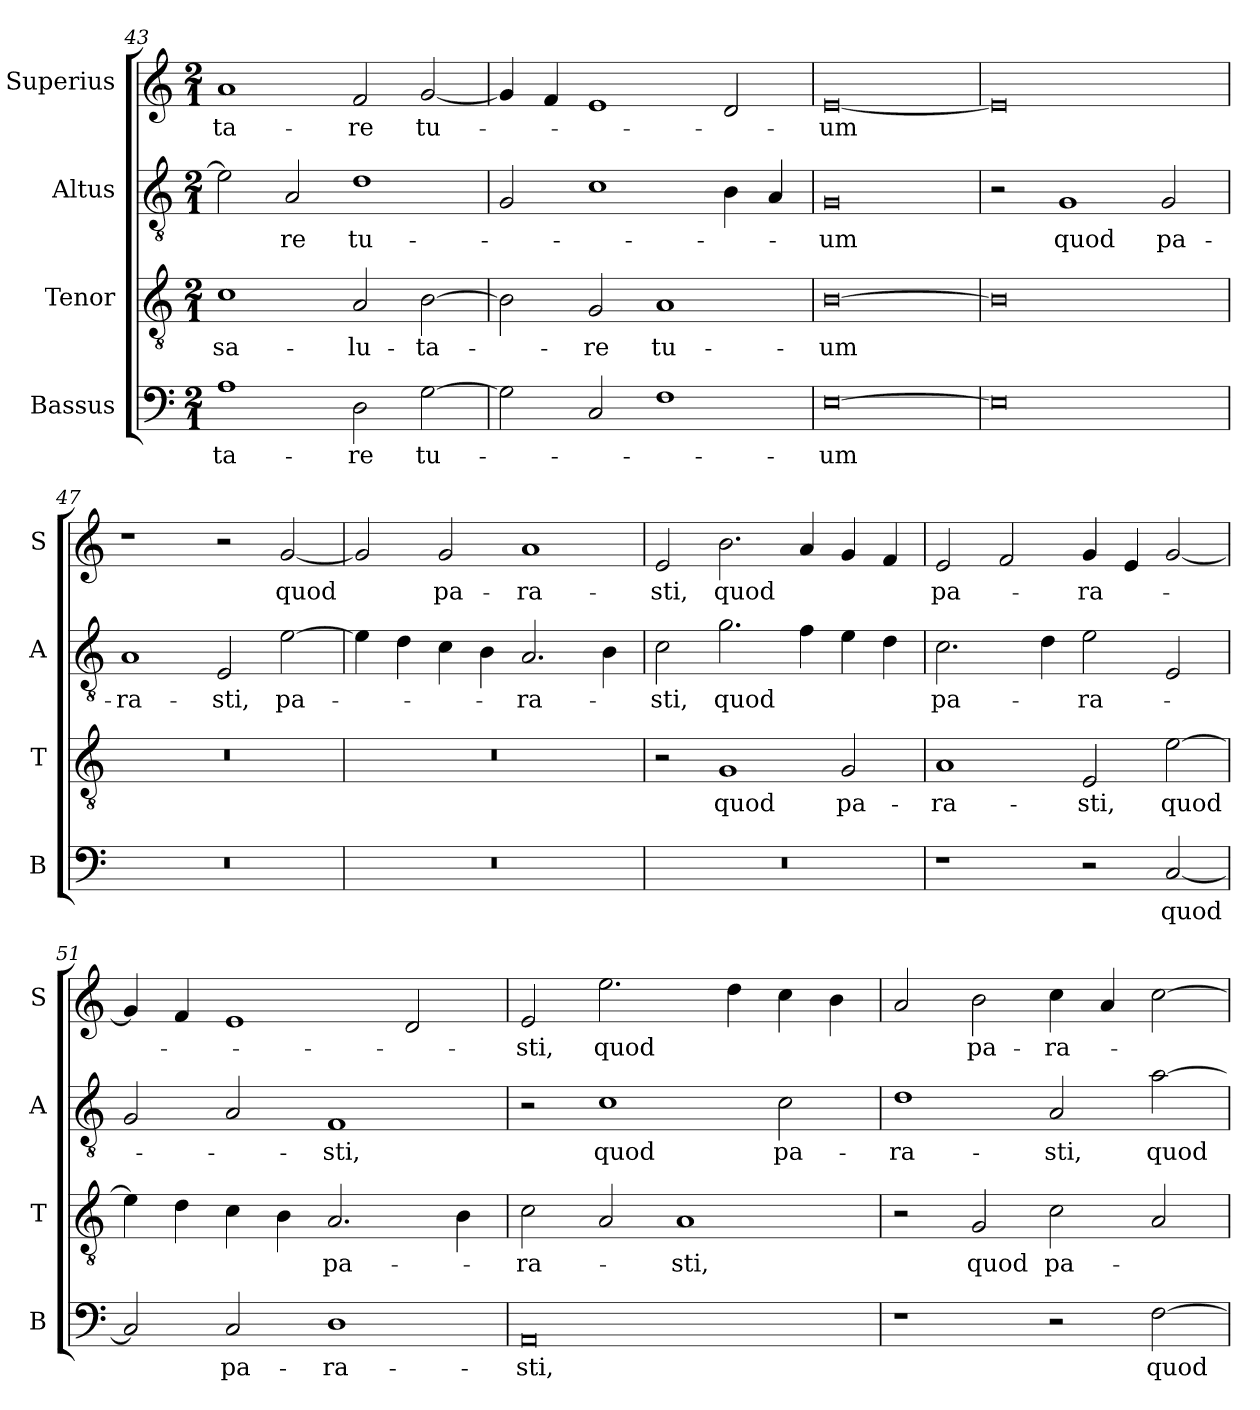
**kern	**text	**kern	**text	**kern	**text	**kern	**text
*part4	*part4	*part3	*part3	*part2	*part2	*part1	*part1
*staff4	*staff4	*staff3	*staff3	*staff2	*staff2	*staff1	*staff1
*I"Bassus	*	*I"Tenor	*	*I"Altus	*	*I"Superius	*
*I'B	*	*I'T	*	*I'A	*	*I'S	*
*clefF4	*	*clefGv2	*	*clefGv2	*	*clefG2	*
*k[]	*	*k[]	*	*k[]	*	*k[]	*
*C:	*	*C:	*	*C:	*	*C:	*
*M2/1	*	*M2/1	*	*M2/1	*	*M2/1	*
=43	=43	=43	=43	=43	=43	=43	=43
1A	-ta-	1c	sa-	2e]	.	1a	-ta-
.	.	.	.	2A	-re	.	.
2D	-re	2A	-lu-	1d	tu-	2f	-re
[2G	tu-	[2B	-ta-	.	.	[2g	tu-
=44	=44	=44	=44	=44	=44	=44	=44
2G]	.	2B]	.	2G	.	4g]	.
.	.	.	.	.	.	4f	.
2C	.	2G	-re	1c	.	1e	.
1F	.	1A	tu-	.	.	.	.
.	.	.	.	4B	.	2d	.
.	.	.	.	4A	.	.	.
=45	=45	=45	=45	=45	=45	=45	=45
[0E	-um	[0B	-um	0G	-um	[0e	-um
=46	=46	=46	=46	=46	=46	=46	=46
0E]	.	0B]	.	2r	.	0e]	.
.	.	.	.	1G	quod	.	.
.	.	.	.	2G	pa-	.	.
=47	=47	=47	=47	=47	=47	=47	=47
0r	.	0r	.	1A	-ra-	1r	.
.	.	.	.	2E	-sti,	2r	.
.	.	.	.	[2e	pa-	[2g	quod
=48	=48	=48	=48	=48	=48	=48	=48
0r	.	0r	.	4e]	.	2g]	.
.	.	.	.	4d	.	.	.
.	.	.	.	4c	.	2g	pa-
.	.	.	.	4B	.	.	.
.	.	.	.	2.A	-ra-	1a	-ra-
.	.	.	.	4B	.	.	.
=49	=49	=49	=49	=49	=49	=49	=49
0r	.	2r	.	2c	-sti,	2e	-sti,
.	.	1G	quod	2.g	quod	2.b	quod
.	.	.	.	4f	.	4a	.
.	.	2G	pa-	4e	.	4g	.
.	.	.	.	4d	.	4f	.
=50	=50	=50	=50	=50	=50	=50	=50
1r	.	1A	-ra-	2.c	pa-	2e	pa-
.	.	.	.	.	.	2f	.
.	.	.	.	4d	.	.	.
2r	.	2E	-sti,	2e	-ra-	4g	-ra-
.	.	.	.	.	.	4e	.
[2C	quod	[2e	quod	2E	.	[2g	.
=51	=51	=51	=51	=51	=51	=51	=51
2C]	.	4e]	.	2G	.	4g]	.
.	.	4d	.	.	.	4f	.
2C	pa-	4c	.	2A	.	1e	.
.	.	4B	.	.	.	.	.
1D	-ra-	2.A	pa-	1F	-sti,	.	.
.	.	.	.	.	.	2d	.
.	.	4B	.	.	.	.	.
=52	=52	=52	=52	=52	=52	=52	=52
0AA	-sti,	2c	-ra-	2r	.	2e	-sti,
.	.	2A	.	1c	quod	2.ee	quod
.	.	1A	-sti,	.	.	.	.
.	.	.	.	.	.	4dd	.
.	.	.	.	2c	pa-	4cc	.
.	.	.	.	.	.	4b	.
=53	=53	=53	=53	=53	=53	=53	=53
1r	.	2r	.	1d	-ra-	2a	.
.	.	2G	quod	.	.	2b	pa-
2r	.	2c	pa-	2A	-sti,	4cc	-ra-
.	.	.	.	.	.	4a	.
[2F	quod	2A	.	[2a	quod	[2cc	.
=	=	=	=	=	=	=	=
*-	*-	*-	*-	*-	*-	*-	*-
